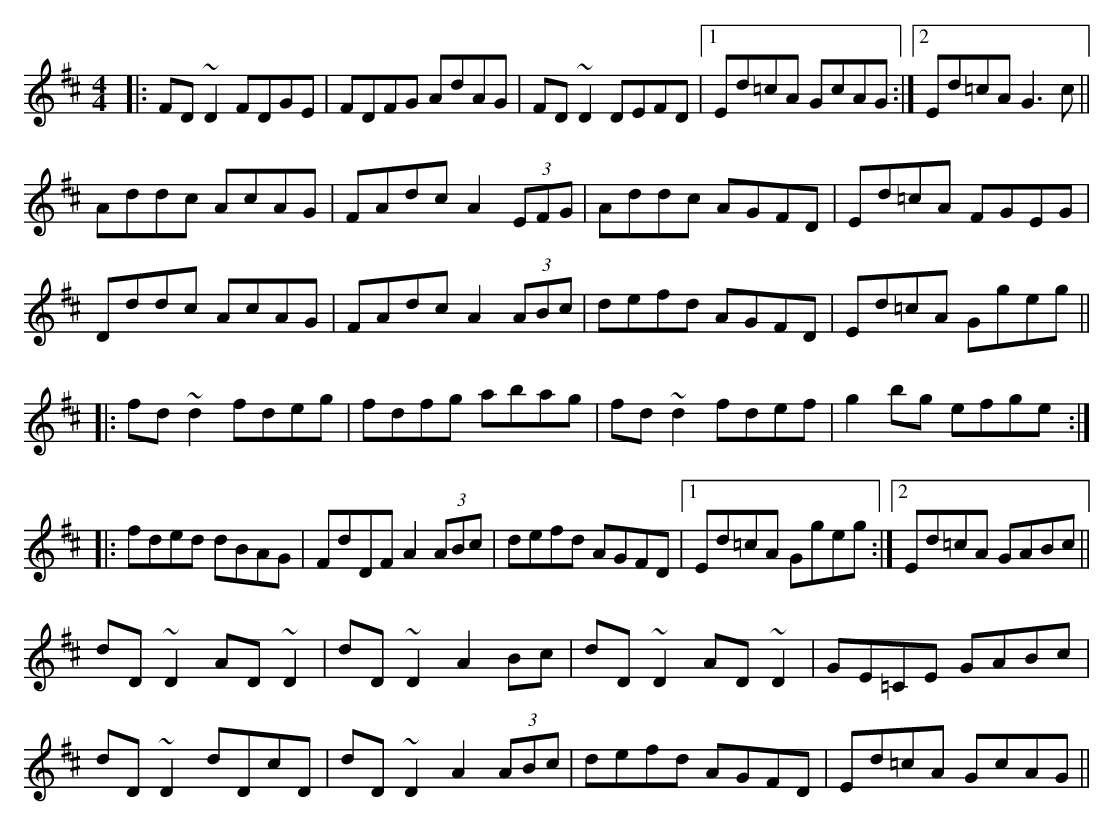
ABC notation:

X:1
M:4/4
K:D
|:FD~D2 FDGE|FDFG AdAG|FD~D2 DEFD|1 Ed=cA GcAG:|2 Ed=cA G3c||
Addc AcAG|FAdc A2 (3EFG|Addc AGFD|Ed=cA FGEG|
Dddc AcAG|FAdc A2(3ABc|defd AGFD|Ed=cA Ggeg||
|:fd~d2 fdeg|fdfg abag|fd~d2 fdef|g2bg efge:|
|:fded dBAG|FdDF A2(3ABc|defd AGFD|1 Ed=cA Ggeg:|2 Ed=cA GABc||
dD~D2 AD~D2|dD~D2 A2Bc|dD~D2 AD~D2|GE=CE GABc|
dD~D2 dDcD|dD~D2 A2(3ABc|defd AGFD|Ed=cA GcAG||
